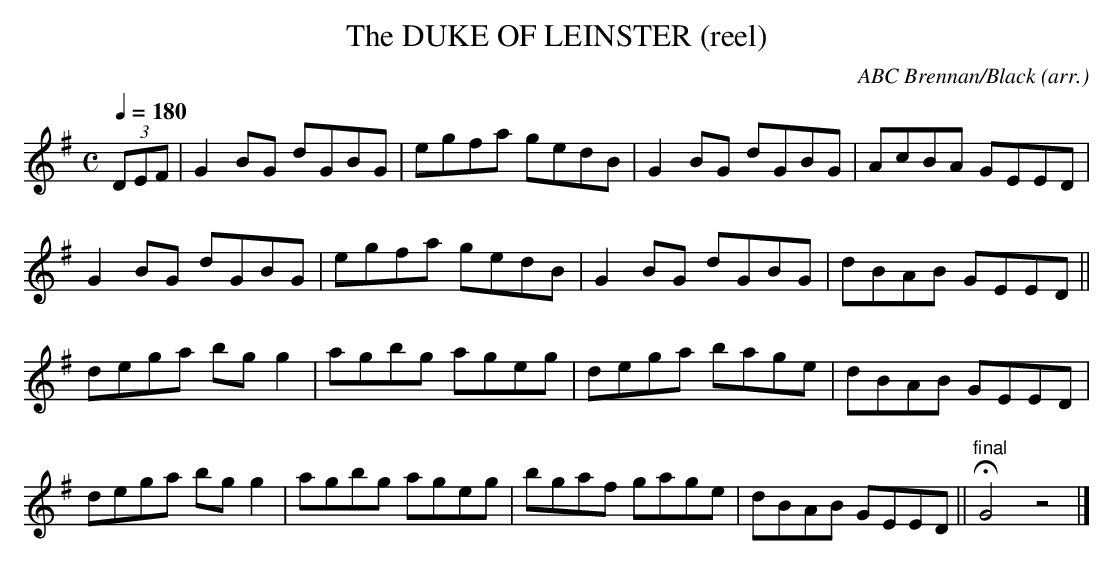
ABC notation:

X:1
T:DUKE OF LEINSTER (reel), The
C:ABC Brennan/Black (arr.)
M:C
L:1/8
Q:1/4=180
K:G
(3DEF|G2BG dGBG|egfa gedB|G2BG dGBG|AcBA GEED|
G2BG dGBG|egfa gedB|G2BG dGBG|dBAB GEED||
dega bgg2|agbg ageg|dega bage|dBAB GEED|
dega bgg2|agbg ageg|bgaf gage|dBAB GEED||\
"final"HG4z4|]
